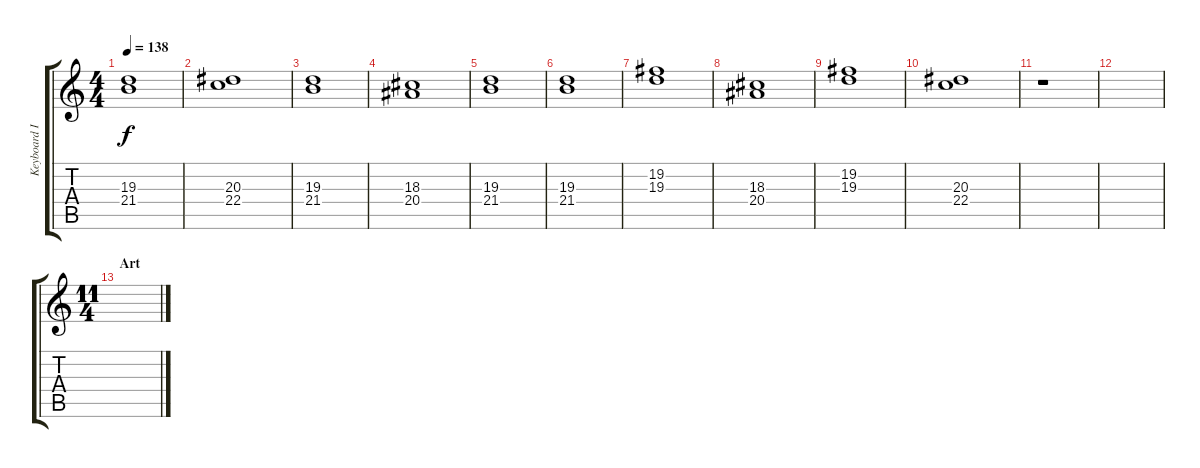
\track ("Keyboard II" "Keyboard I") {instrument synthstrings1}
\staff {score tabs}
\tuning (E4 B3 G3 D3 A2 E2) {hide}
\ts (4 4)
\tempo 138
\clef g2
\ks c
(19.3 21.4).1{dy f} |
(20.3 22.4).1 |
(19.3 21.4).1 |
(18.3 20.4).1 |
(19.3 21.4).1 |
(19.3 21.4).1 |
(19.2 19.3).1 |
(18.3 20.4).1 |
(19.2 19.3).1 |
(20.3 22.4).1 |
r.1 |
|
\ts (11 4)
\section ("" "Art")
